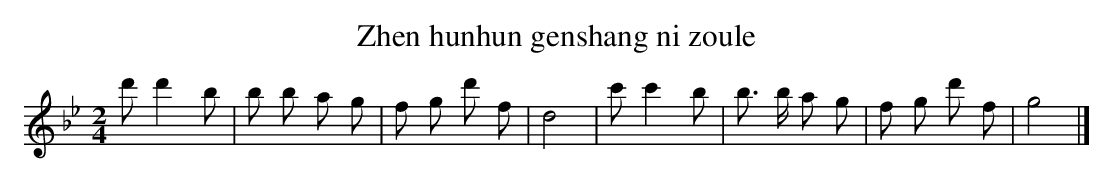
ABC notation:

X:1
T: Zhen hunhun genshang ni zoule
L: 1/8
M: 2/4
K: Bb
d'd'2b [I:setbarnb 1]|
b b a g |
f g d' f |
d4 |
c'c'2b |
b> b a g |
f g d' f |
g4 |]
